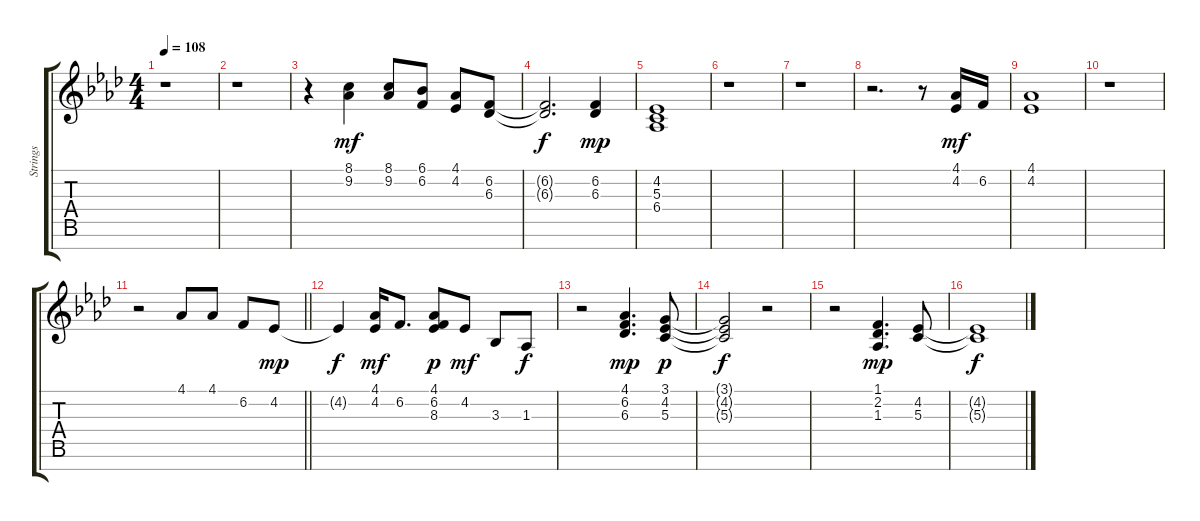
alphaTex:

\track ("Strings" "Strings") {instrument stringensemble1}
\staff {score tabs}
\tuning (E4 B3 G3 D3 A2 E2 B1) {hide}
\ts (4 4)
\tempo 108
\clef g2
\ks ab
r.1{dy f} |
r.1 |
r.4 (8.1 9.2).4{dy mf} (8.1 9.2).8 (6.1 6.2).8 (4.1 4.2).8 (6.2 6.3).8 |
(6.2{t} 6.3{t}).2{d dy f} (6.2 6.3).4{dy mp} |
(4.2 5.3 6.4).1 |
r.1 |
r.1 |
r.2{d} r.8 (4.1 4.2).16{dy mf} 6.2.16 |
(4.1 4.2).1 |
r.1 |
\barLineRight lightlight
r.2 4.1.8 4.1.8 6.2.8 4.2.8{dy mp} |
4.2{t}.4{dy f} (4.1 4.2).16{dy mf} 6.2.8{d} (4.1 6.2 8.3).8{dy p} 4.2.8{dy mf} 3.3.8 1.3.8{dy f} |
r.2 (4.1 6.2 6.3).4{d dy mp} (3.1 4.2 5.3).8{dy p} |
(3.1{t} 4.2{t} 5.3{t}).2{dy f} r.2 |
r.2 (1.1 2.2 1.3).4{d dy mp} (4.2 5.3).8 |
(4.2{t} 5.3{t}).1{dy f}
